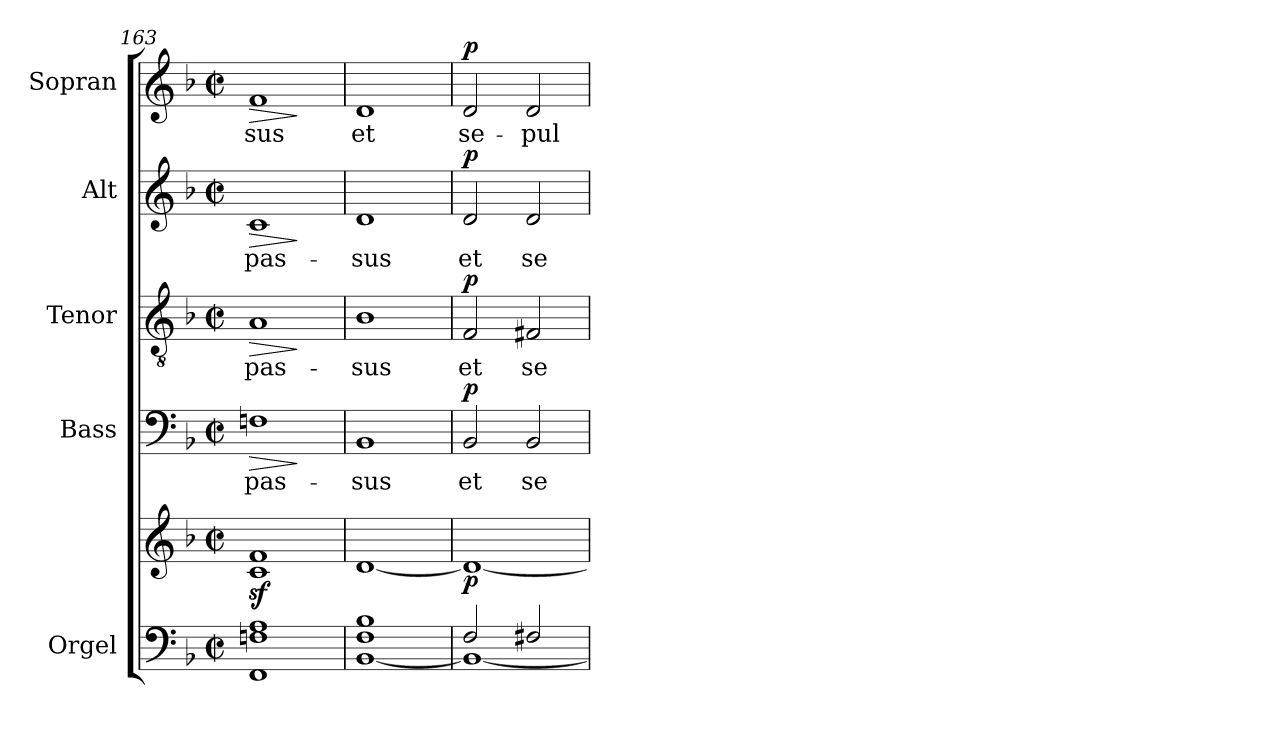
**kern	**kern	**dynam	**kern	**text	**dynam	**kern	**text	**dynam	**kern	**text	**dynam	**kern	**text	**dynam
*part5	*part5	*part5	*part4	*part4	*part4	*part3	*part3	*part3	*part2	*part2	*part2	*part1	*part1	*part1
*staff6	*staff5	*staff5/6	*staff4	*staff4	*staff4	*staff3	*staff3	*staff3	*staff2	*staff2	*staff2	*staff1	*staff1	*staff1
*I"Orgel	*	*	*I"Bass	*	*	*I"Tenor	*	*	*I"Alt	*	*	*I"Sopran	*	*
*I'Org.	*	*	*I'B.	*	*	*I'T.	*	*	*I'A.	*	*	*I'S.	*	*
*clefF4	*clefG2	*	*clefF4	*	*	*clefGv2	*	*	*clefG2	*	*	*clefG2	*	*
*k[b-]	*k[b-]	*	*k[b-]	*	*	*k[b-]	*	*	*k[b-]	*	*	*k[b-]	*	*
*F:	*F:	*	*F:	*	*	*F:	*	*	*F:	*	*	*F:	*	*
*M2/2	*M2/2	*	*M2/2	*	*	*M2/2	*	*	*M2/2	*	*	*M2/2	*	*
*met(c|)	*met(c|)	*	*met(c|)	*	*	*met(c|)	*	*	*met(c|)	*	*	*met(c|)	*	*
=163	=163	=163	=163	=163	=163	=163	=163	=163	=163	=163	=163	=163	=163	=163
*^	*	*	*	*	*	*	*	*	*	*	*	*	*	*
!	!	!	!	!	!LO:LY:b	!LO:HP:b	!	!LO:LY:b	!LO:HP:b	!	!LO:LY:b	!LO:HP:b	!	!LO:LY:b	!LO:HP:b
1Fn 1A	1FF	1cz< 1fz<	.	1Fn	pas-	>	1A	pas-	>	1c	pas-	>	1f	-sus	>
*v	*v	*	*	*	*	*	*	*	*	*	*	*	*	*	*
.	.	.	.	.	]	.	.	]	.	.	]	.	.	]
=164	=164	=164	=164	=164	=164	=164	=164	=164	=164	=164	=164	=164	=164	=164
*^	*	*	*	*	*	*	*	*	*	*	*	*	*	*
!	!	!	!	!	!LO:LY:b	!	!	!LO:LY:b	!	!	!LO:LY:b	!	!	!LO:LY:b	!
1F 1B-	[<1BB-	[1d	.	1BB-	-sus	.	1B-	-sus	.	1d	-sus	.	1d	et	.
=165	=165	=165	=165	=165	=165	=165	=165	=165	=165	=165	=165	=165	=165	=165	=165
!	!	!	!LO:DY:b	!	!LO:LY:b	!LO:DY:a	!	!LO:LY:b	!LO:DY:a	!	!LO:LY:b	!LO:DY:a	!	!LO:LY:b	!LO:DY:a
2F/	1BB-_	1d_	p	2BB-/	et	p	2F/	et	p	2d/	et	p	2d/	se-	p
!	!	!	!	!	!LO:LY:b	!	!	!LO:LY:b	!	!	!LO:LY:b	!	!	!LO:LY:b	!
2F#X/	.	.	.	2BB-/	se-	.	2F#X/	se-	.	2d/	se-	.	2d/	-pul-	.
*v	*v	*	*	*	*	*	*	*	*	*	*	*	*	*	*
=	=	=	=	=	=	=	=	=	=	=	=	=	=	=
*-	*-	*-	*-	*-	*-	*-	*-	*-	*-	*-	*-	*-	*-	*-
